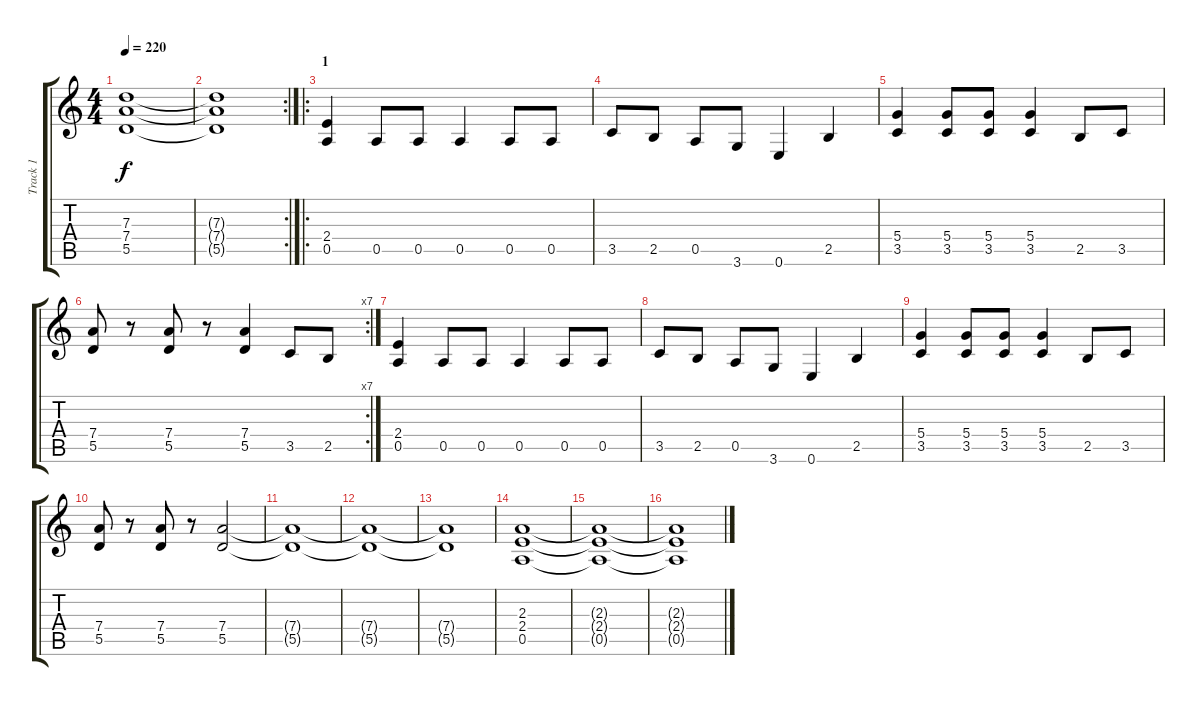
\track ("Track 1" "Track 1") {instrument distortionguitar}
\staff {score tabs}
\tuning (E4 B3 G3 D3 A2 E2) {hide}
\ts (4 4)
\tempo 220
\clef g2
\ks c
(7.3 7.4 5.5).1{dy f} |
\rc 2
(7.3{t} 7.4{t} 5.5{t}).1 |
\ro
\section ("" "1")
(2.4 0.5).4 0.5.8 0.5.8 0.5.4 0.5.8 0.5.8 |
3.5.8 2.5.8 0.5.8 3.6.8 0.6.4 2.5.4 |
(5.4 3.5).4 (5.4 3.5).8 (5.4 3.5).8 (5.4 3.5).4 2.5.8 3.5.8 |
\rc 7
(7.4 5.5).8 r.8 (7.4 5.5).8 r.8 (7.4 5.5).4 3.5.8 2.5.8 |
(2.4 0.5).4 0.5.8 0.5.8 0.5.4 0.5.8 0.5.8 |
3.5.8 2.5.8 0.5.8 3.6.8 0.6.4 2.5.4 |
(5.4 3.5).4 (5.4 3.5).8 (5.4 3.5).8 (5.4 3.5).4 2.5.8 3.5.8 |
(7.4 5.5).8 r.8 (7.4 5.5).8 r.8 (7.4 5.5).2 |
(7.4{t} 5.5{t}).1 |
(7.4{t} 5.5{t}).1 |
(7.4{t} 5.5{t}).1 |
(2.3 2.4 0.5).1 |
(2.3{t} 2.4{t} 0.5{t}).1 |
(2.3{t} 2.4{t} 0.5{t}).1
